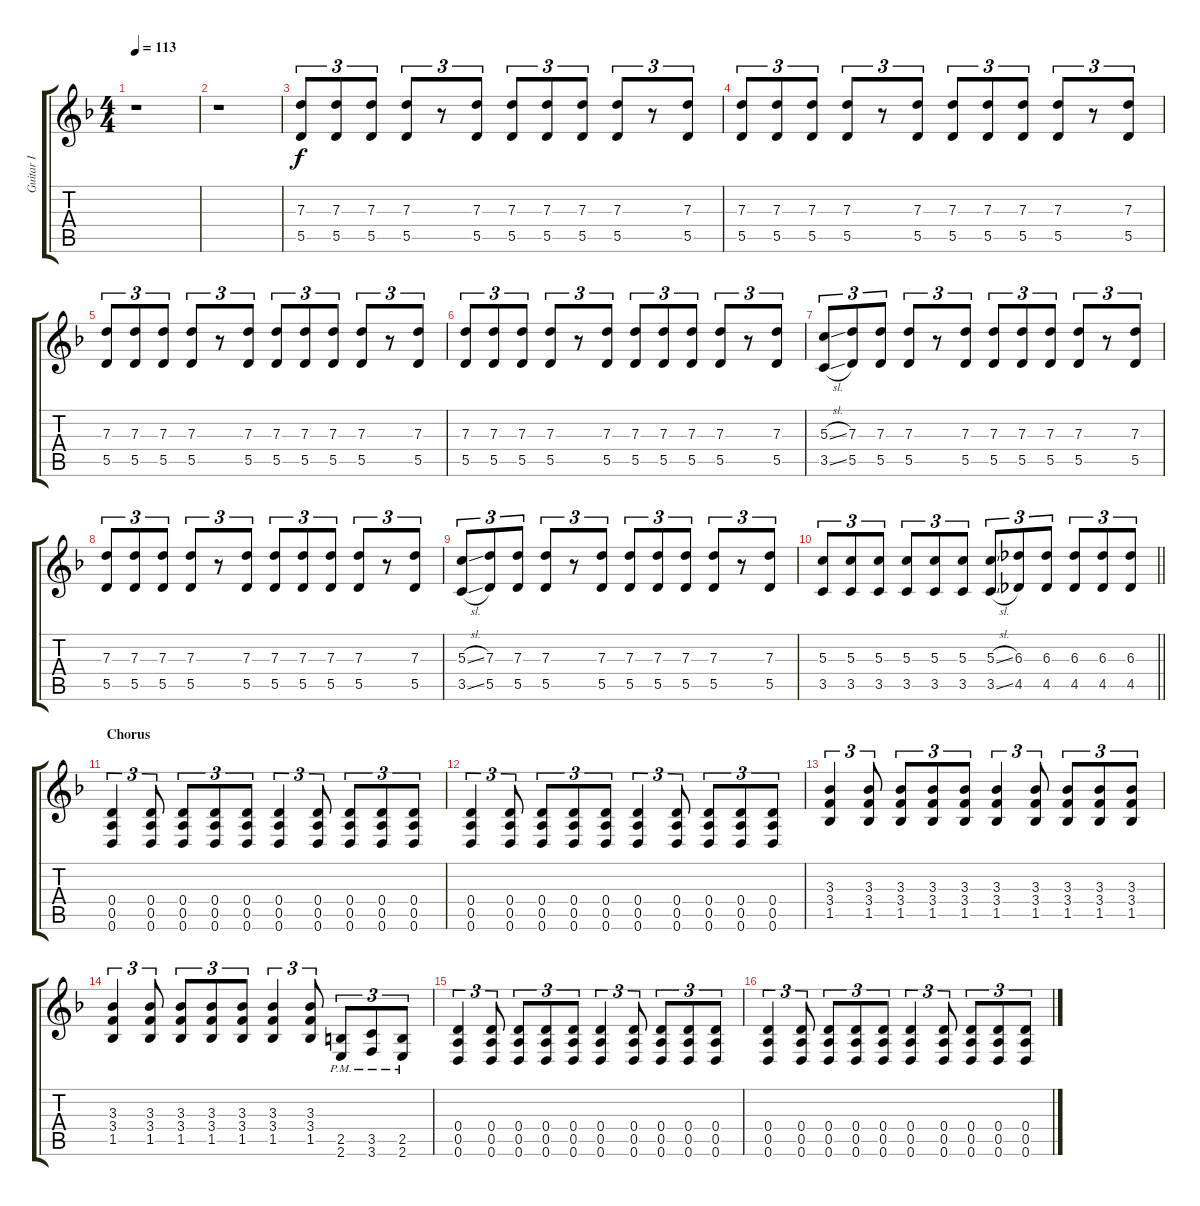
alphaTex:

\track ("Guitar I" "Guitar I") {instrument distortionguitar}
\staff {score tabs}
\tuning (E4 B3 G3 D3 A2 D2) {hide}
\ts (4 4)
\tempo 113
\clef g2
\ks dminor
r.1{dy f} |
r.1 |
(7.3 5.5).8{tu (3 2) volume 12} (7.3 5.5).8{tu (3 2)} (7.3 5.5).8{tu (3 2)} (7.3 5.5).8{tu (3 2)} r.8{tu (3 2)} (7.3 5.5).8{tu (3 2)} (7.3 5.5).8{tu (3 2)} (7.3 5.5).8{tu (3 2)} (7.3 5.5).8{tu (3 2)} (7.3 5.5).8{tu (3 2)} r.8{tu (3 2)} (7.3 5.5).8{tu (3 2)} |
(7.3 5.5).8{tu (3 2)} (7.3 5.5).8{tu (3 2)} (7.3 5.5).8{tu (3 2)} (7.3 5.5).8{tu (3 2)} r.8{tu (3 2)} (7.3 5.5).8{tu (3 2)} (7.3 5.5).8{tu (3 2)} (7.3 5.5).8{tu (3 2)} (7.3 5.5).8{tu (3 2)} (7.3 5.5).8{tu (3 2)} r.8{tu (3 2)} (7.3 5.5).8{tu (3 2)} |
(7.3 5.5).8{tu (3 2)} (7.3 5.5).8{tu (3 2)} (7.3 5.5).8{tu (3 2)} (7.3 5.5).8{tu (3 2)} r.8{tu (3 2)} (7.3 5.5).8{tu (3 2)} (7.3 5.5).8{tu (3 2)} (7.3 5.5).8{tu (3 2)} (7.3 5.5).8{tu (3 2)} (7.3 5.5).8{tu (3 2)} r.8{tu (3 2)} (7.3 5.5).8{tu (3 2)} |
(7.3 5.5).8{tu (3 2)} (7.3 5.5).8{tu (3 2)} (7.3 5.5).8{tu (3 2)} (7.3 5.5).8{tu (3 2)} r.8{tu (3 2)} (7.3 5.5).8{tu (3 2)} (7.3 5.5).8{tu (3 2)} (7.3 5.5).8{tu (3 2)} (7.3 5.5).8{tu (3 2)} (7.3 5.5).8{tu (3 2)} r.8{tu (3 2)} (7.3 5.5).8{tu (3 2)} |
(5.3{sl} 3.5{sl}).8{tu (3 2)} (7.3 5.5).8{tu (3 2)} (7.3 5.5).8{tu (3 2)} (7.3 5.5).8{tu (3 2)} r.8{tu (3 2)} (7.3 5.5).8{tu (3 2)} (7.3 5.5).8{tu (3 2)} (7.3 5.5).8{tu (3 2)} (7.3 5.5).8{tu (3 2)} (7.3 5.5).8{tu (3 2)} r.8{tu (3 2)} (7.3 5.5).8{tu (3 2)} |
(7.3 5.5).8{tu (3 2)} (7.3 5.5).8{tu (3 2)} (7.3 5.5).8{tu (3 2)} (7.3 5.5).8{tu (3 2)} r.8{tu (3 2)} (7.3 5.5).8{tu (3 2)} (7.3 5.5).8{tu (3 2)} (7.3 5.5).8{tu (3 2)} (7.3 5.5).8{tu (3 2)} (7.3 5.5).8{tu (3 2)} r.8{tu (3 2)} (7.3 5.5).8{tu (3 2)} |
(5.3{sl} 3.5{sl}).8{tu (3 2)} (7.3 5.5).8{tu (3 2)} (7.3 5.5).8{tu (3 2)} (7.3 5.5).8{tu (3 2)} r.8{tu (3 2)} (7.3 5.5).8{tu (3 2)} (7.3 5.5).8{tu (3 2)} (7.3 5.5).8{tu (3 2)} (7.3 5.5).8{tu (3 2)} (7.3 5.5).8{tu (3 2)} r.8{tu (3 2)} (7.3 5.5).8{tu (3 2)} |
\barLineRight lightlight
(5.3 3.5).8{tu (3 2)} (5.3 3.5).8{tu (3 2)} (5.3 3.5).8{tu (3 2)} (5.3 3.5).8{tu (3 2)} (5.3 3.5).8{tu (3 2)} (5.3 3.5).8{tu (3 2)} (5.3{sl} 3.5{sl}).8{tu (3 2)} (6.3 4.5).8{tu (3 2)} (6.3 4.5).8{tu (3 2)} (6.3 4.5).8{tu (3 2)} (6.3 4.5).8{tu (3 2)} (6.3 4.5).8{tu (3 2)} |
\section ("" "Chorus")
(0.4 0.5 0.6).4{tu (3 2) volume 14} (0.4 0.5 0.6).8{tu (3 2)} (0.4 0.5 0.6).8{tu (3 2)} (0.4 0.5 0.6).8{tu (3 2)} (0.4 0.5 0.6).8{tu (3 2)} (0.4 0.5 0.6).4{tu (3 2)} (0.4 0.5 0.6).8{tu (3 2)} (0.4 0.5 0.6).8{tu (3 2)} (0.4 0.5 0.6).8{tu (3 2)} (0.4 0.5 0.6).8{tu (3 2)} |
(0.4 0.5 0.6).4{tu (3 2)} (0.4 0.5 0.6).8{tu (3 2)} (0.4 0.5 0.6).8{tu (3 2)} (0.4 0.5 0.6).8{tu (3 2)} (0.4 0.5 0.6).8{tu (3 2)} (0.4 0.5 0.6).4{tu (3 2)} (0.4 0.5 0.6).8{tu (3 2)} (0.4 0.5 0.6).8{tu (3 2)} (0.4 0.5 0.6).8{tu (3 2)} (0.4 0.5 0.6).8{tu (3 2)} |
(3.3 3.4 1.5).4{tu (3 2)} (3.3 3.4 1.5).8{tu (3 2)} (3.3 3.4 1.5).8{tu (3 2)} (3.3 3.4 1.5).8{tu (3 2)} (3.3 3.4 1.5).8{tu (3 2)} (3.3 3.4 1.5).4{tu (3 2)} (3.3 3.4 1.5).8{tu (3 2)} (3.3 3.4 1.5).8{tu (3 2)} (3.3 3.4 1.5).8{tu (3 2)} (3.3 3.4 1.5).8{tu (3 2)} |
(3.3 3.4 1.5).4{tu (3 2)} (3.3 3.4 1.5).8{tu (3 2)} (3.3 3.4 1.5).8{tu (3 2)} (3.3 3.4 1.5).8{tu (3 2)} (3.3 3.4 1.5).8{tu (3 2)} (3.3 3.4 1.5).4{tu (3 2)} (3.3 3.4 1.5).8{tu (3 2)} (2.5{pm} 2.6{pm}).8{tu (3 2)} (3.5{pm} 3.6{pm}).8{tu (3 2)} (2.5{pm} 2.6{pm}).8{tu (3 2)} |
(0.4 0.5 0.6).4{tu (3 2)} (0.4 0.5 0.6).8{tu (3 2)} (0.4 0.5 0.6).8{tu (3 2)} (0.4 0.5 0.6).8{tu (3 2)} (0.4 0.5 0.6).8{tu (3 2)} (0.4 0.5 0.6).4{tu (3 2)} (0.4 0.5 0.6).8{tu (3 2)} (0.4 0.5 0.6).8{tu (3 2)} (0.4 0.5 0.6).8{tu (3 2)} (0.4 0.5 0.6).8{tu (3 2)} |
(0.4 0.5 0.6).4{tu (3 2)} (0.4 0.5 0.6).8{tu (3 2)} (0.4 0.5 0.6).8{tu (3 2)} (0.4 0.5 0.6).8{tu (3 2)} (0.4 0.5 0.6).8{tu (3 2)} (0.4 0.5 0.6).4{tu (3 2)} (0.4 0.5 0.6).8{tu (3 2)} (0.4 0.5 0.6).8{tu (3 2)} (0.4 0.5 0.6).8{tu (3 2)} (0.4 0.5 0.6).8{tu (3 2)}
